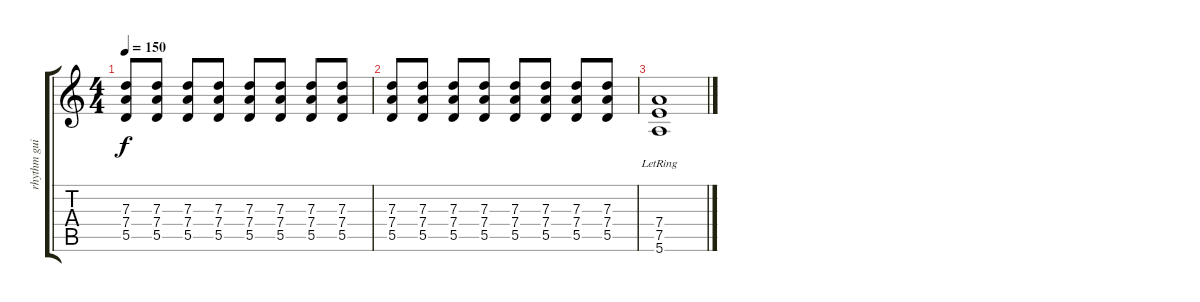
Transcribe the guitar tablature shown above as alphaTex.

\track ("rhythm guitar" "rhythm gui") {instrument distortionguitar}
\staff {score tabs}
\tuning (E4 B3 G3 D3 A2 E2) {hide}
\ts (4 4)
\tempo 150
\clef g2
\ks c
(7.3 7.4 5.5).8{dy f} (7.3 7.4 5.5).8 (7.3 7.4 5.5).8 (7.3 7.4 5.5).8 (7.3 7.4 5.5).8 (7.3 7.4 5.5).8 (7.3 7.4 5.5).8 (7.3 7.4 5.5).8 |
(7.3 7.4 5.5).8 (7.3 7.4 5.5).8 (7.3 7.4 5.5).8 (7.3 7.4 5.5).8 (7.3 7.4 5.5).8 (7.3 7.4 5.5).8 (7.3 7.4 5.5).8 (7.3 7.4 5.5).8 |
(7.4{lr} 7.5{lr} 5.6{lr}).1
